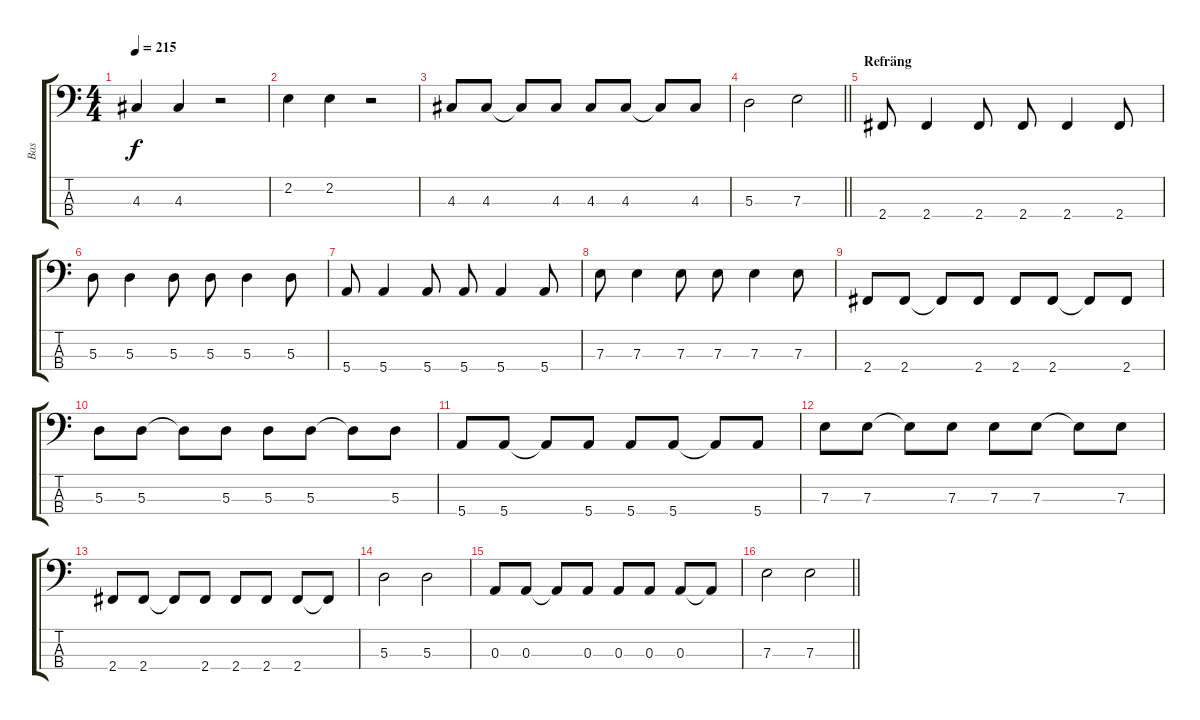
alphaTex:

\track ("Bas" "Bas") {instrument electricbasspick}
\staff {score tabs}
\tuning (G2 D2 A1 E1) {hide}
\ts (4 4)
\tempo 215
\clef f4
\ks c
4.3.4{dy f} 4.3.4 r.2 |
2.2.4 2.2.4 r.2 |
4.3.8 4.3.8 4.3{t}.8 4.3.8 4.3.8 4.3.8 4.3{t}.8 4.3.8 |
\barLineRight lightlight
5.3.2 7.3.2 |
\section ("" "Refräng")
2.4.8 2.4.4 2.4.8 2.4.8 2.4.4 2.4.8 |
5.3.8 5.3.4 5.3.8 5.3.8 5.3.4 5.3.8 |
5.4.8 5.4.4 5.4.8 5.4.8 5.4.4 5.4.8 |
7.3.8 7.3.4 7.3.8 7.3.8 7.3.4 7.3.8 |
2.4.8 2.4.8 2.4{t}.8 2.4.8 2.4.8 2.4.8 2.4{t}.8 2.4.8 |
5.3.8 5.3.8 5.3{t}.8 5.3.8 5.3.8 5.3.8 5.3{t}.8 5.3.8 |
5.4.8 5.4.8 5.4{t}.8 5.4.8 5.4.8 5.4.8 5.4{t}.8 5.4.8 |
7.3.8 7.3.8 7.3{t}.8 7.3.8 7.3.8 7.3.8 7.3{t}.8 7.3.8 |
\section ("" "")
2.4.8 2.4.8 2.4{t}.8 2.4.8 2.4.8 2.4.8 2.4.8 2.4{t}.8 |
5.3.2 5.3.2 |
0.3.8 0.3.8 0.3{t}.8 0.3.8 0.3.8 0.3.8 0.3.8 0.3{t}.8 |
\barLineRight lightlight
7.3.2 7.3.2
